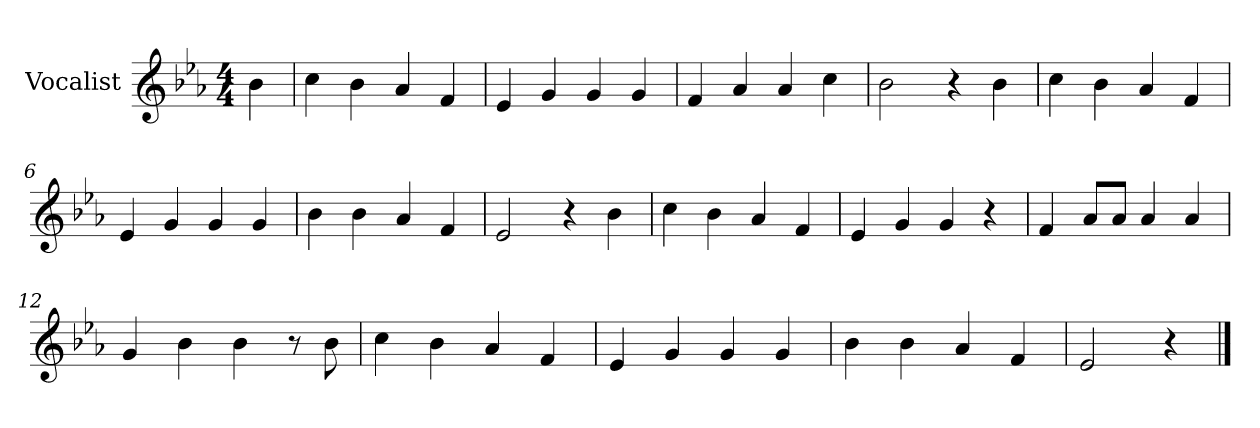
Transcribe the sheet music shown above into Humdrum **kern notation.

**kern
*part1
*staff1
*I"Vocalist
*k[b-e-a-]
*E-:
*M4/4
=
4b-
=1
4cc
4b-
4a-
4f
=2
4e-
4g
4g
4g
=3
4f
4a-
4a-
4cc
=4
2b-
4r
4b-
=5
4cc
4b-
4a-
4f
=6
4e-
4g
4g
4g
=7
4b-
4b-
4a-
4f
=8
2e-
4r
4b-
=9
4cc
4b-
4a-
4f
=10
4e-
4g
4g
4r
=11
4f
8a-L
8a-J
4a-
4a-
=12
4g
4b-
4b-
8r
8b-
=13
4cc
4b-
4a-
4f
=14
4e-
4g
4g
4g
=15
4b-
4b-
4a-
4f
=16
2e-
4r
==
*-
